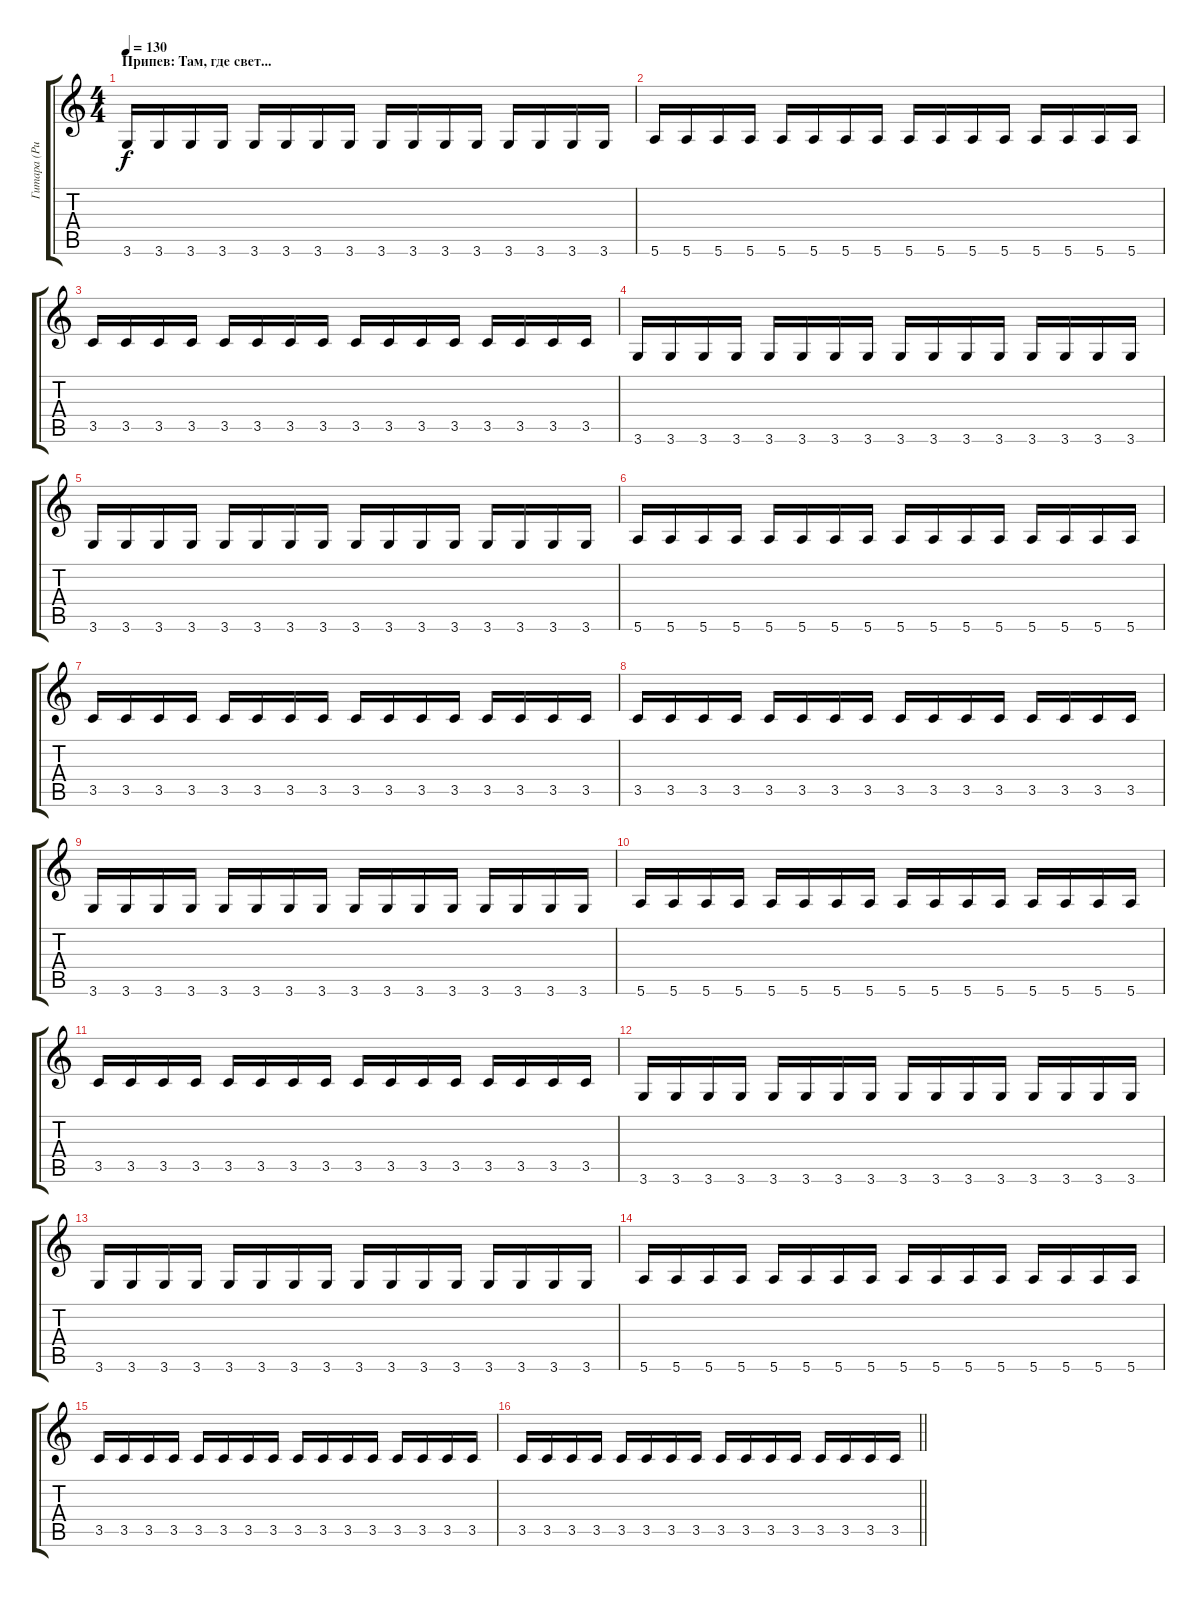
\track ("Гитара (Ритм)" "Гитара (Ри") {instrument distortionguitar}
\staff {score tabs}
\tuning (E4 B3 G3 D3 A2 E2) {hide}
\ts (4 4)
\section ("" "Припев: Там, где свет...")
\tempo 130
\clef g2
\ks c
3.6.16{dy f} 3.6.16 3.6.16 3.6.16 3.6.16 3.6.16 3.6.16 3.6.16 3.6.16 3.6.16 3.6.16 3.6.16 3.6.16 3.6.16 3.6.16 3.6.16 |
5.6.16 5.6.16 5.6.16 5.6.16 5.6.16 5.6.16 5.6.16 5.6.16 5.6.16 5.6.16 5.6.16 5.6.16 5.6.16 5.6.16 5.6.16 5.6.16 |
3.5.16 3.5.16 3.5.16 3.5.16 3.5.16 3.5.16 3.5.16 3.5.16 3.5.16 3.5.16 3.5.16 3.5.16 3.5.16 3.5.16 3.5.16 3.5.16 |
3.6.16 3.6.16 3.6.16 3.6.16 3.6.16 3.6.16 3.6.16 3.6.16 3.6.16 3.6.16 3.6.16 3.6.16 3.6.16 3.6.16 3.6.16 3.6.16 |
3.6.16 3.6.16 3.6.16 3.6.16 3.6.16 3.6.16 3.6.16 3.6.16 3.6.16 3.6.16 3.6.16 3.6.16 3.6.16 3.6.16 3.6.16 3.6.16 |
5.6.16 5.6.16 5.6.16 5.6.16 5.6.16 5.6.16 5.6.16 5.6.16 5.6.16 5.6.16 5.6.16 5.6.16 5.6.16 5.6.16 5.6.16 5.6.16 |
3.5.16 3.5.16 3.5.16 3.5.16 3.5.16 3.5.16 3.5.16 3.5.16 3.5.16 3.5.16 3.5.16 3.5.16 3.5.16 3.5.16 3.5.16 3.5.16 |
3.5.16 3.5.16 3.5.16 3.5.16 3.5.16 3.5.16 3.5.16 3.5.16 3.5.16 3.5.16 3.5.16 3.5.16 3.5.16 3.5.16 3.5.16 3.5.16 |
3.6.16 3.6.16 3.6.16 3.6.16 3.6.16 3.6.16 3.6.16 3.6.16 3.6.16 3.6.16 3.6.16 3.6.16 3.6.16 3.6.16 3.6.16 3.6.16 |
5.6.16 5.6.16 5.6.16 5.6.16 5.6.16 5.6.16 5.6.16 5.6.16 5.6.16 5.6.16 5.6.16 5.6.16 5.6.16 5.6.16 5.6.16 5.6.16 |
3.5.16 3.5.16 3.5.16 3.5.16 3.5.16 3.5.16 3.5.16 3.5.16 3.5.16 3.5.16 3.5.16 3.5.16 3.5.16 3.5.16 3.5.16 3.5.16 |
3.6.16 3.6.16 3.6.16 3.6.16 3.6.16 3.6.16 3.6.16 3.6.16 3.6.16 3.6.16 3.6.16 3.6.16 3.6.16 3.6.16 3.6.16 3.6.16 |
3.6.16 3.6.16 3.6.16 3.6.16 3.6.16 3.6.16 3.6.16 3.6.16 3.6.16 3.6.16 3.6.16 3.6.16 3.6.16 3.6.16 3.6.16 3.6.16 |
5.6.16 5.6.16 5.6.16 5.6.16 5.6.16 5.6.16 5.6.16 5.6.16 5.6.16 5.6.16 5.6.16 5.6.16 5.6.16 5.6.16 5.6.16 5.6.16 |
3.5.16 3.5.16 3.5.16 3.5.16 3.5.16 3.5.16 3.5.16 3.5.16 3.5.16 3.5.16 3.5.16 3.5.16 3.5.16 3.5.16 3.5.16 3.5.16 |
\barLineRight lightlight
3.5.16 3.5.16 3.5.16 3.5.16 3.5.16 3.5.16 3.5.16 3.5.16 3.5.16 3.5.16 3.5.16 3.5.16 3.5.16 3.5.16 3.5.16 3.5.16
